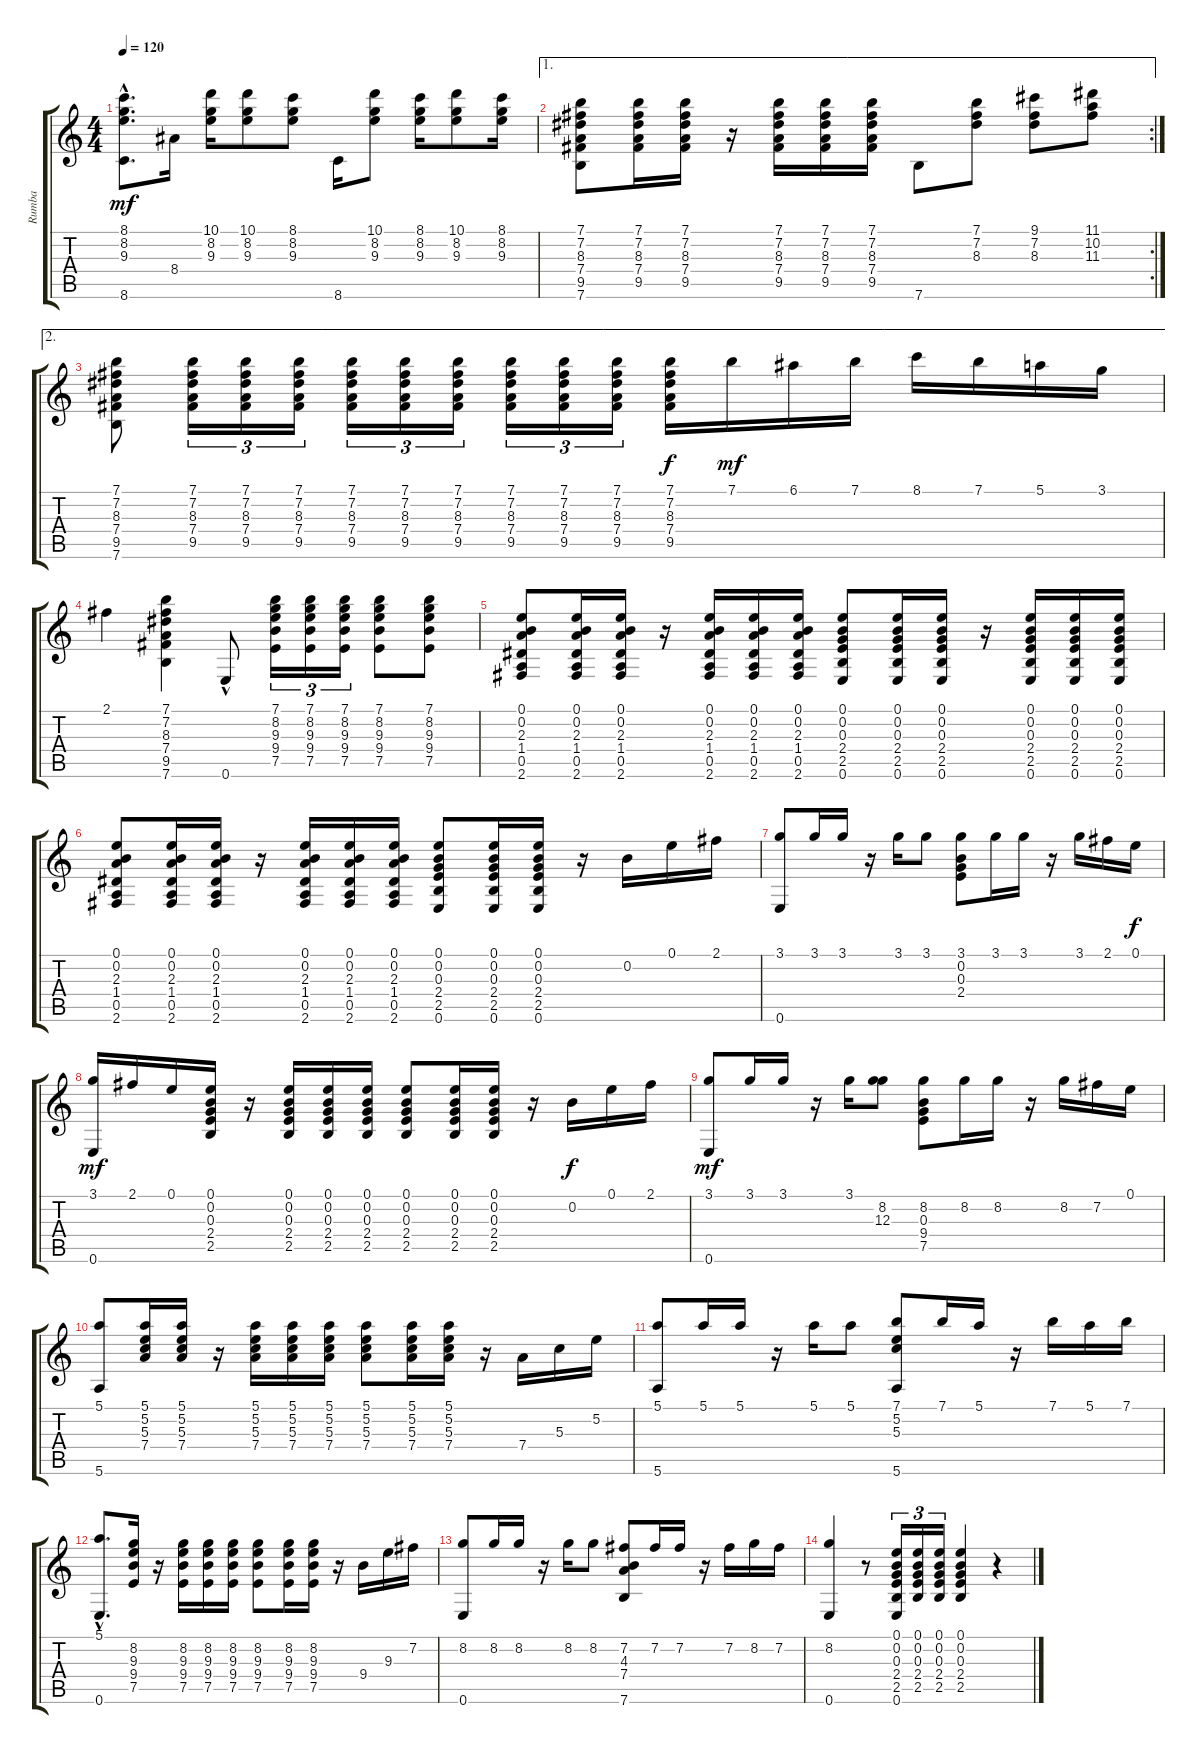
\track ("Rumba" "Rumba") {instrument acousticguitarnylon}
\staff {score tabs}
\tuning (E4 B3 G3 D3 A2 E2) {hide}
\ts (4 4)
\tempo 120
\clef g2
\ks c
(8.1{hac} 8.2{hac} 9.3{hac} 8.6{hac}).8{d dy mf} 8.4.16 (10.1 8.2 9.3).16 (10.1 8.2 9.3).8 (8.1 8.2 9.3).8 8.6.16 (10.1 8.2 9.3).8 (8.1 8.2 9.3).16 (10.1 8.2 9.3).8 (8.1 8.2 9.3).16 |
\ae 1
\rc 2
(7.1 7.2 8.3 7.4 9.5 7.6).8 (7.1 7.2 8.3 7.4 9.5).16 (7.1 7.2 8.3 7.4 9.5).16 r.16 (7.1 7.2 8.3 7.4 9.5).16 (7.1 7.2 8.3 7.4 9.5).16 (7.1 7.2 8.3 7.4 9.5).16 7.6.8 (7.1 7.2 8.3).8 (9.1 7.2 8.3).8 (11.1 10.2 11.3).8 |
\ae 2
(7.1 7.2 8.3 7.4 9.5 7.6).8 (7.1 7.2 8.3 7.4 9.5).16{tu (3 2)} (7.1 7.2 8.3 7.4 9.5).16{tu (3 2)} (7.1 7.2 8.3 7.4 9.5).16{tu (3 2)} (7.1 7.2 8.3 7.4 9.5).16{tu (3 2)} (7.1 7.2 8.3 7.4 9.5).16{tu (3 2)} (7.1 7.2 8.3 7.4 9.5).16{tu (3 2)} (7.1 7.2 8.3 7.4 9.5).16{tu (3 2)} (7.1 7.2 8.3 7.4 9.5).16{tu (3 2)} (7.1 7.2 8.3 7.4 9.5).16{tu (3 2)} (7.1 7.2 8.3 7.4 9.5).16{dy f} 7.1.16{dy mf} 6.1.16 7.1.16 8.1.16 7.1.16 5.1.16 3.1.16 |
2.1.4 (7.1 7.2 8.3 7.4 9.5 7.6).4 0.6{hac}.8 (7.1 8.2 9.3 9.4 7.5).16{tu (3 2)} (7.1 8.2 9.3 9.4 7.5).16{tu (3 2)} (7.1 8.2 9.3 9.4 7.5).16{tu (3 2)} (7.1 8.2 9.3 9.4 7.5).8 (7.1 8.2 9.3 9.4 7.5).8 |
(0.1 0.2 2.3 1.4 0.5 2.6).8 (0.1 0.2 2.3 1.4 0.5 2.6).16 (0.1 0.2 2.3 1.4 0.5 2.6).16 r.16 (0.1 0.2 2.3 1.4 0.5 2.6).16 (0.1 0.2 2.3 1.4 0.5 2.6).16 (0.1 0.2 2.3 1.4 0.5 2.6).16 (0.1 0.2 0.3 2.4 2.5 0.6).8 (0.1 0.2 0.3 2.4 2.5 0.6).16 (0.1 0.2 0.3 2.4 2.5 0.6).16 r.16 (0.1 0.2 0.3 2.4 2.5 0.6).16 (0.1 0.2 0.3 2.4 2.5 0.6).16 (0.1 0.2 0.3 2.4 2.5 0.6).16 |
(0.1 0.2 2.3 1.4 0.5 2.6).8 (0.1 0.2 2.3 1.4 0.5 2.6).16 (0.1 0.2 2.3 1.4 0.5 2.6).16 r.16 (0.1 0.2 2.3 1.4 0.5 2.6).16 (0.1 0.2 2.3 1.4 0.5 2.6).16 (0.1 0.2 2.3 1.4 0.5 2.6).16 (0.1 0.2 0.3 2.4 2.5 0.6).8 (0.1 0.2 0.3 2.4 2.5 0.6).16 (0.1 0.2 0.3 2.4 2.5 0.6).16 r.16 0.2.16 0.1.16 2.1.16 |
(3.1 0.6).8 3.1.16 3.1.16 r.16 3.1.16 3.1.8 (3.1 0.2 0.3 2.4).8 3.1.16 3.1.16 r.16 3.1.16 2.1.16 0.1.16{dy f} |
(3.1 0.6).16{dy mf} 2.1.16 0.1.16 (0.1 0.2 0.3 2.4 2.5).16 r.16 (0.1 0.2 0.3 2.4 2.5).16 (0.1 0.2 0.3 2.4 2.5).16 (0.1 0.2 0.3 2.4 2.5).16 (0.1 0.2 0.3 2.4 2.5).8 (0.1 0.2 0.3 2.4 2.5).16 (0.1 0.2 0.3 2.4 2.5).16 r.16 0.2.16{dy f} 0.1.16 2.1.16 |
(3.1 0.6).8{dy mf} 3.1.16 3.1.16 r.16 3.1.16 (8.2 12.3).8 (8.2 0.3 9.4 7.5).8 8.2.16 8.2.16 r.16 8.2.16 7.2.16 0.1.16 |
(5.1 5.6).8 (5.1 5.2 5.3 7.4).16 (5.1 5.2 5.3 7.4).16 r.16 (5.1 5.2 5.3 7.4).16 (5.1 5.2 5.3 7.4).16 (5.1 5.2 5.3 7.4).16 (5.1 5.2 5.3 7.4).8 (5.1 5.2 5.3 7.4).16 (5.1 5.2 5.3 7.4).16 r.16 7.4.16 5.3.16 5.2.16 |
(5.1 5.6).8 5.1.16 5.1.16 r.16 5.1.16 5.1.8 (7.1 5.2 5.3 5.6).8 7.1.16 5.1.16 r.16 7.1.16 5.1.16 7.1.16 |
(5.1{hac} 0.6{hac}).8{d} (8.2 9.3 9.4 7.5).16 r.16 (8.2 9.3 9.4 7.5).16 (8.2 9.3 9.4 7.5).16 (8.2 9.3 9.4 7.5).16 (8.2 9.3 9.4 7.5).8 (8.2 9.3 9.4 7.5).16 (8.2 9.3 9.4 7.5).16 r.16 9.4.16 9.3.16 7.2.16 |
(8.2 0.6).8 8.2.16 8.2.16 r.16 8.2.16 8.2.8 (7.2 4.3 7.4 7.6).8 7.2.16 7.2.16 r.16 7.2.16 8.2.16 7.2.16 |
(8.2 0.6).4 r.8 (0.1 0.2 0.3 2.4 2.5 0.6).16{tu (3 2)} (0.1 0.2 0.3 2.4 2.5).16{tu (3 2)} (0.1 0.2 0.3 2.4 2.5).16{tu (3 2)} (0.1 0.2 0.3 2.4 2.5).4 r.4
